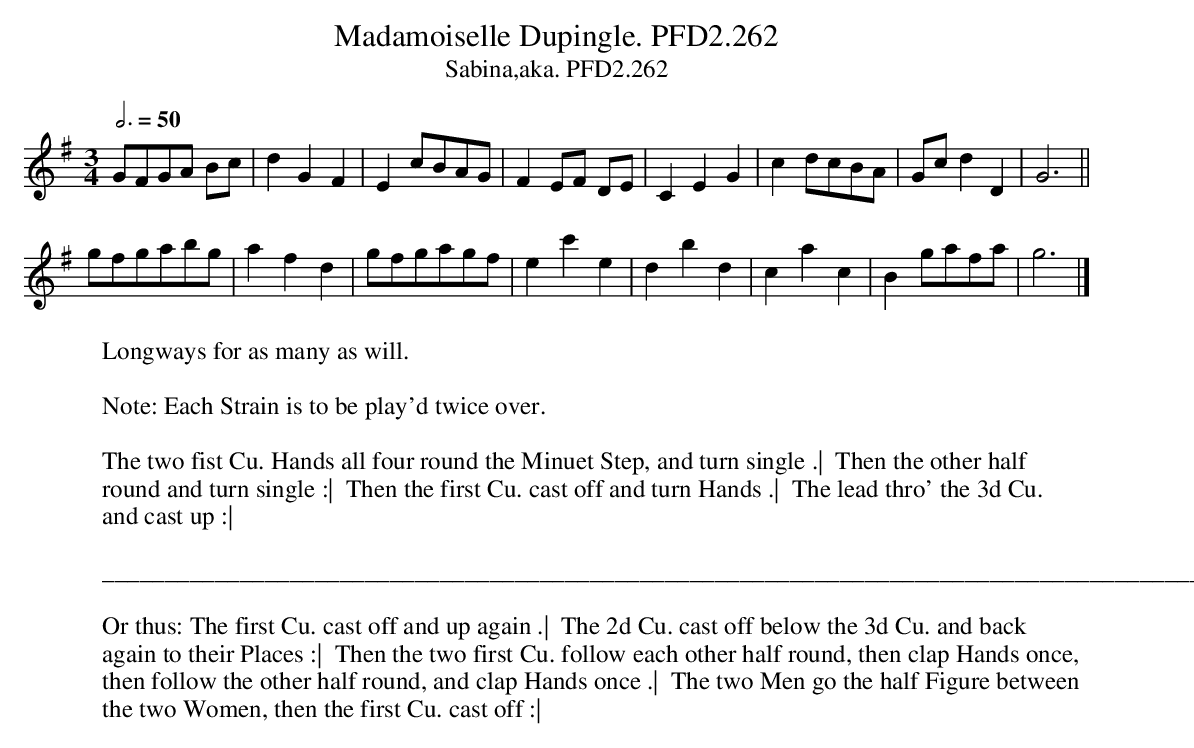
X:1
T:Madamoiselle Dupingle. PFD2.262
T:Sabina,aka. PFD2.262
W:Longways for as many as will.
L:1/8
M:3/4
Q:3/4=50
K:G
GFGA Bc|d2G2F2|E2 cBAG|F2EF DE|C2E2G2|c2dcBA|Gc d2D2|G6 ||
gfgabg|a2f2d2|gfgagf|e2c'2e2|d2b2d2|c2a2c2|B2 gafa|g6 |]
W:
W: Note: Each Strain is to be play'd twice over.
W:
W: The two fist Cu. Hands all four round the Minuet Step, and turn single .|  Then the other half
W: round and turn single :|  Then the first Cu. cast off and turn Hands .|  The lead thro' the 3d Cu.
W: and cast up :|
W:
W: ______________________________________________________________________________________________
W:
W: Or thus: The first Cu. cast off and up again .|  The 2d Cu. cast off below the 3d Cu. and back
W: again to their Places :|  Then the two first Cu. follow each other half round, then clap Hands once,
W: then follow the other half round, and clap Hands once .|  The two Men go the half Figure between
W: the two Women, then the first Cu. cast off :|
